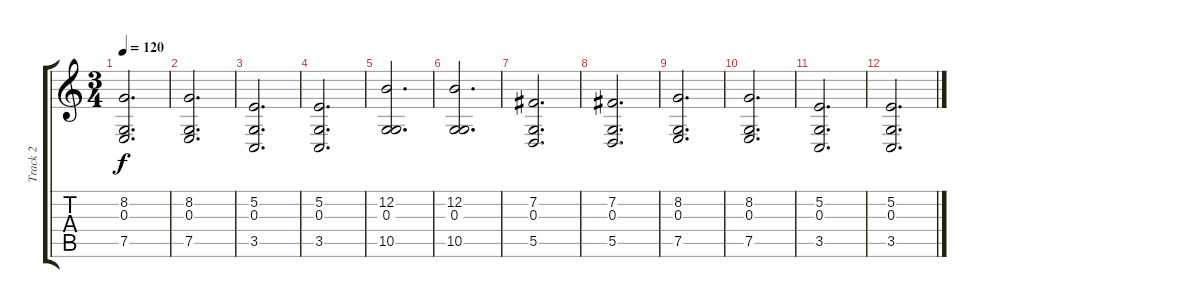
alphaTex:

\track ("Track 2" "Track 2") {instrument stringensemble1}
\staff {score tabs}
\tuning (E4 B3 G3 D3 A2 E2) {hide}
\ts (3 4)
\tempo 120
\clef g2
\ks c
(8.2 0.3 7.5).2{d dy f} |
(8.2 0.3 7.5).2{d} |
(5.2 0.3 3.5).2{d} |
(5.2 0.3 3.5).2{d} |
(12.2 0.3 10.5).2{d} |
(12.2 0.3 10.5).2{d} |
(7.2 0.3 5.5).2{d} |
(7.2 0.3 5.5).2{d} |
(8.2 0.3 7.5).2{d} |
(8.2 0.3 7.5).2{d} |
(5.2 0.3 3.5).2{d} |
(5.2 0.3 3.5).2{d}
